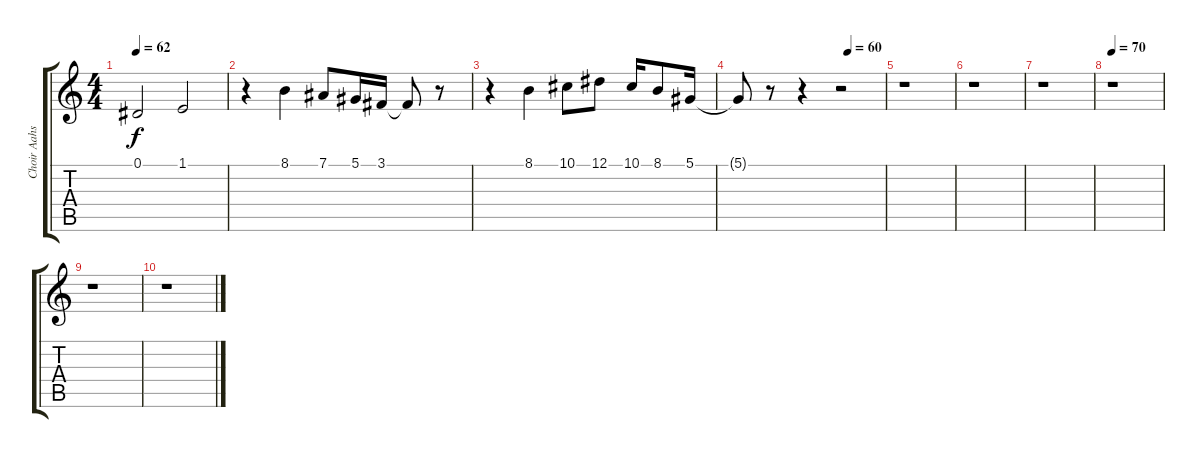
\track ("Choir Aahs (Duff_Izzy)" "Choir Aahs") {mute instrument choiraahs}
\staff {score tabs}
\tuning (Eb4 Bb3 Gb3 Db3 Ab2 Eb2) {hide}
\ts (4 4)
\tempo 62
\clef g2
\ks c
0.1.2{dy f} 1.1.2 |
r.4 8.1.4 7.1.8 5.1.16 3.1.16 3.1{t}.8 r.8 |
r.4 8.1.4 10.1.8 12.1.8 10.1.16 8.1.8 5.1.16 |
\tempo (60 0.75)
5.1{t}.8 r.8 r.4 r.2 |
r.1 |
r.1 |
r.1 |
\tempo 70
r.1 |
r.1 |
r.1
